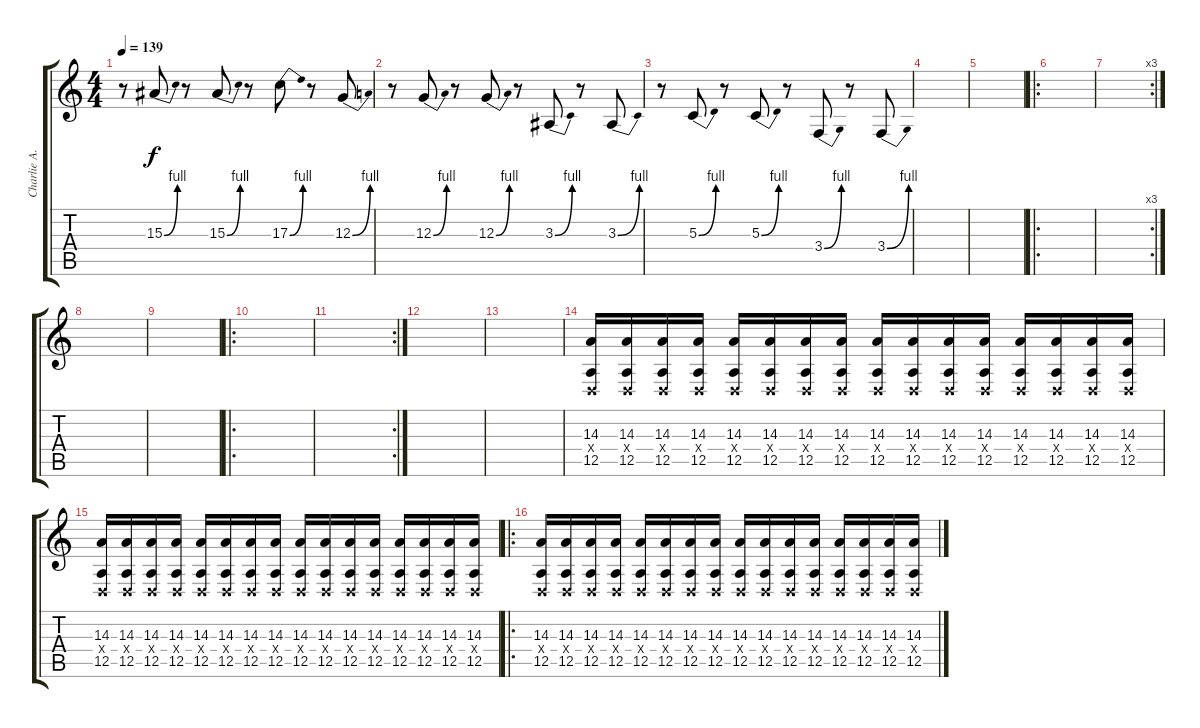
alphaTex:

\track ("Charlie A. Clouser - Teclado/Guitarra" "Charlie A.") {instrument lead2sawtooth}
\staff {score tabs}
\tuning (E4 B3 G3 D3 A2 E2) {hide}
\ts (4 4)
\tempo 139
\clef g2
\ks c
r.8{dy f} 15.3{be (bend 0 0 60 4)}.8 r.8 15.3{be (bend 0 0 60 4)}.8 r.8 17.3{be (bend 0 0 60 4)}.8 r.8 12.3{be (bend 0 0 60 4)}.8 |
r.8 12.3{be (bend 0 0 60 4)}.8 r.8 12.3{be (bend 0 0 60 4)}.8 r.8 3.3{be (bend 0 0 60 4)}.8 r.8 3.3{be (bend 0 0 60 4)}.8 |
r.8 5.3{be (bend 0 0 60 4)}.8 r.8 5.3{be (bend 0 0 60 4)}.8 r.8 3.4{be (bend 0 0 60 4)}.8 r.8 3.4{be (bend 0 0 60 4)}.8 |
|
|
\ro
|
\rc 3
|
|
|
\ro
|
\rc 2
|
|
|
(14.3 0.4{x} 12.5).16{instrument distortionguitar} (14.3 0.4{x} 12.5).16 (14.3 0.4{x} 12.5).16 (14.3 0.4{x} 12.5).16 (14.3 0.4{x} 12.5).16 (14.3 0.4{x} 12.5).16 (14.3 0.4{x} 12.5).16 (14.3 0.4{x} 12.5).16 (14.3 0.4{x} 12.5).16 (14.3 0.4{x} 12.5).16 (14.3 0.4{x} 12.5).16 (14.3 0.4{x} 12.5).16 (14.3 0.4{x} 12.5).16 (14.3 0.4{x} 12.5).16 (14.3 0.4{x} 12.5).16 (14.3 0.4{x} 12.5).16 |
(14.3 0.4{x} 12.5).16 (14.3 0.4{x} 12.5).16 (14.3 0.4{x} 12.5).16 (14.3 0.4{x} 12.5).16 (14.3 0.4{x} 12.5).16 (14.3 0.4{x} 12.5).16 (14.3 0.4{x} 12.5).16 (14.3 0.4{x} 12.5).16 (14.3 0.4{x} 12.5).16 (14.3 0.4{x} 12.5).16 (14.3 0.4{x} 12.5).16 (14.3 0.4{x} 12.5).16 (14.3 0.4{x} 12.5).16 (14.3 0.4{x} 12.5).16 (14.3 0.4{x} 12.5).16 (14.3 0.4{x} 12.5).16 |
\ro
(14.3 0.4{x} 12.5).16 (14.3 0.4{x} 12.5).16 (14.3 0.4{x} 12.5).16 (14.3 0.4{x} 12.5).16 (14.3 0.4{x} 12.5).16 (14.3 0.4{x} 12.5).16 (14.3 0.4{x} 12.5).16 (14.3 0.4{x} 12.5).16 (14.3 0.4{x} 12.5).16 (14.3 0.4{x} 12.5).16 (14.3 0.4{x} 12.5).16 (14.3 0.4{x} 12.5).16 (14.3 0.4{x} 12.5).16 (14.3 0.4{x} 12.5).16 (14.3 0.4{x} 12.5).16 (14.3 0.4{x} 12.5).16
